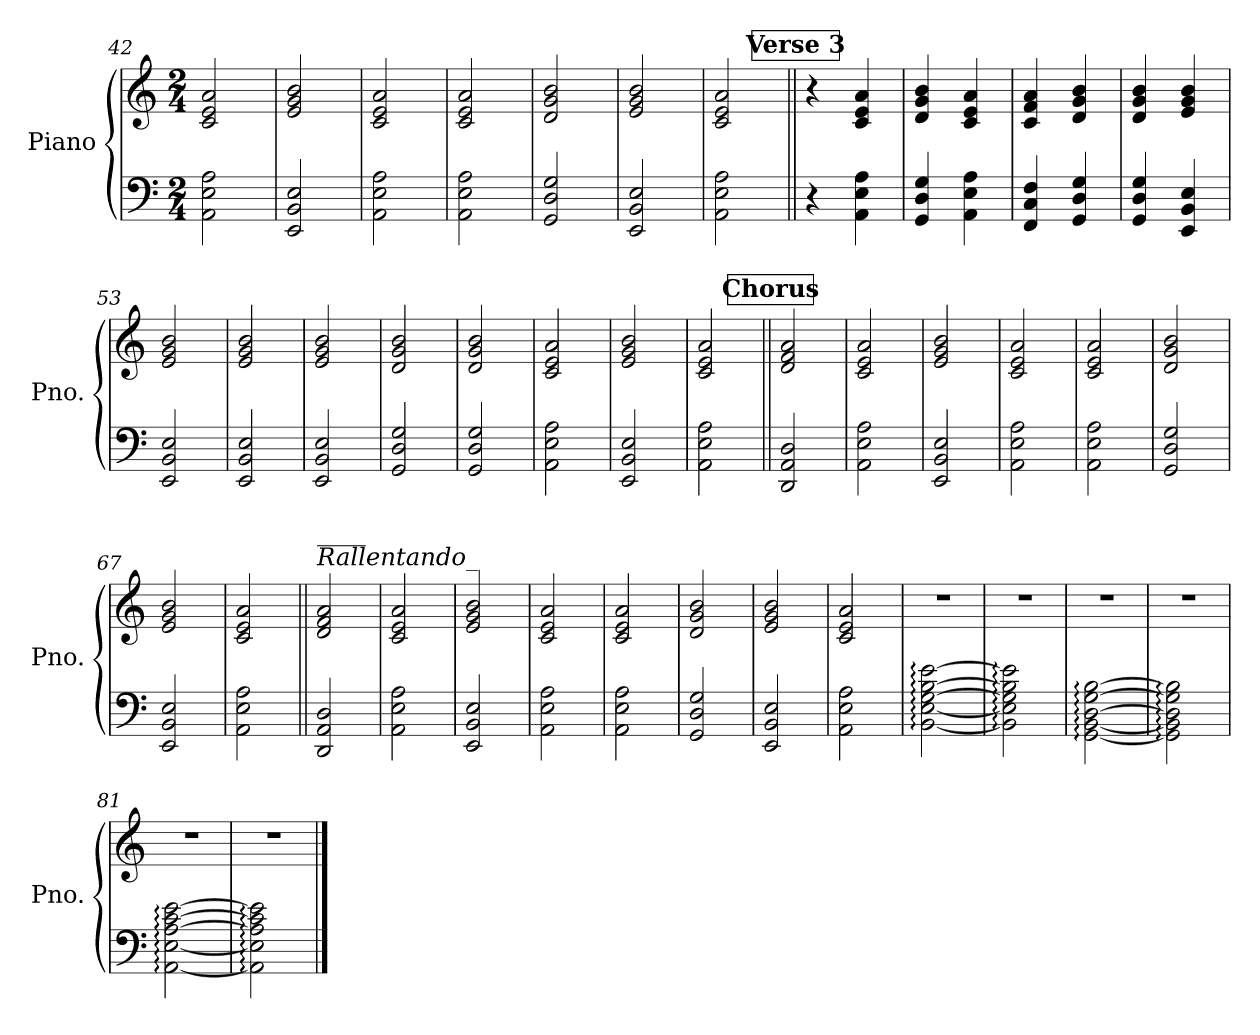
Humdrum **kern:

**kern	**kern
*part1	*part1
*staff2	*staff1
*I"Piano	*
*I'Pno.	*
*clefF4	*clefG2
*k[]	*k[]
*M2/4	*M2/4
=42	=42
2AA\ 2E\ 2A\	2c/ 2e/ 2a/
=43	=43
2EE/ 2BB/ 2E/	2e/ 2g/ 2b/
=44	=44
2AA\ 2E\ 2A\	2c/ 2e/ 2a/
=45	=45
2AA\ 2E\ 2A\	2c/ 2e/ 2a/
=46	=46
2GG/ 2D/ 2G/	2d/ 2g/ 2b/
=47	=47
2EE/ 2BB/ 2E/	2e/ 2g/ 2b/
=48	=48
2AA\ 2E\ 2A\	2c/ 2e/ 2a/
!!LO:REH:place=s1:a:B:fs=14:t=Verse 3
=49||	=49||
4r	4r
4AA\ 4E\ 4A\	4c/ 4e/ 4a/
=50	=50
4GG/ 4D/ 4G/	4d/ 4g/ 4b/
4AA\ 4E\ 4A\	4c/ 4e/ 4a/
=51	=51
4FF/ 4C/ 4F/	4c/ 4f/ 4a/
4GG/ 4D/ 4G/	4d/ 4g/ 4b/
=52	=52
4GG/ 4D/ 4G/	4d/ 4g/ 4b/
4EE/ 4BB/ 4E/	4e/ 4g/ 4b/
=53	=53
2EE/ 2BB/ 2E/	2e/ 2g/ 2b/
=54	=54
2EE/ 2BB/ 2E/	2e/ 2g/ 2b/
!!LO:LB:g=z
=55	=55
2EE/ 2BB/ 2E/	2e/ 2g/ 2b/
=56	=56
2GG/ 2D/ 2G/	2d/ 2g/ 2b/
=57	=57
2GG/ 2D/ 2G/	2d/ 2g/ 2b/
=58	=58
2AA\ 2E\ 2A\	2c/ 2e/ 2a/
=59	=59
2EE/ 2BB/ 2E/	2e/ 2g/ 2b/
=60	=60
2AA\ 2E\ 2A\	2c/ 2e/ 2a/
!!LO:REH:place=s1:a:B:fs=14:t=Chorus
=61||	=61||
2DD/ 2AA/ 2D/	2d/ 2f/ 2a/
=62	=62
2AA\ 2E\ 2A\	2c/ 2e/ 2a/
=63	=63
2EE/ 2BB/ 2E/	2e/ 2g/ 2b/
=64	=64
2AA\ 2E\ 2A\	2c/ 2e/ 2a/
=65	=65
2AA\ 2E\ 2A\	2c/ 2e/ 2a/
=66	=66
2GG/ 2D/ 2G/	2d/ 2g/ 2b/
=67	=67
2EE/ 2BB/ 2E/	2e/ 2g/ 2b/
=68	=68
2AA\ 2E\ 2A\	2c/ 2e/ 2a/
=69||	=69||
!!LO:REH:place=s1:a:B:fs=14:t=OUTRO
*	*MM95
!	!LO:TX:a:i:t=Rallentando_
!	!LO:TX:t=____
2DD/ 2AA/ 2D/	2d/ 2f/ 2a/
=70	=70
2AA\ 2E\ 2A\	2c/ 2e/ 2a/
=71	=71
*	*MM90
2EE/ 2BB/ 2E/	2e/ 2g/ 2b/
=72	=72
2AA\ 2E\ 2A\	2c/ 2e/ 2a/
!!LO:LB:g=z
=73	=73
*	*MM80
2AA\ 2E\ 2A\	2c/ 2e/ 2a/
=74	=74
2GG/ 2D/ 2G/	2d/ 2g/ 2b/
=75	=75
2EE/ 2BB/ 2E/	2e/ 2g/ 2b/
=76	=76
2AA\ 2E\ 2A\	2c/ 2e/ 2a/
=77	=77
[2BB\: [2E\: [2G\: [2B\: [2e\:	2r
=78	=78
2BB\]: 2E\]: 2G\]: 2B\]: 2e\]:	2r
=79	=79
[2GG\: [2BB\: [2D\: [2G\: [2B\:	2r
=80	=80
2GG\]: 2BB\]: 2D\]: 2G\]: 2B\]:	2r
=81	=81
[2AA\: [2E\: [2A\: [2c\: [2e\:	2r
=82	=82
2AA\]: 2E\]: 2A\]: 2c\]: 2e\]:	2r
==	==
*-	*-
